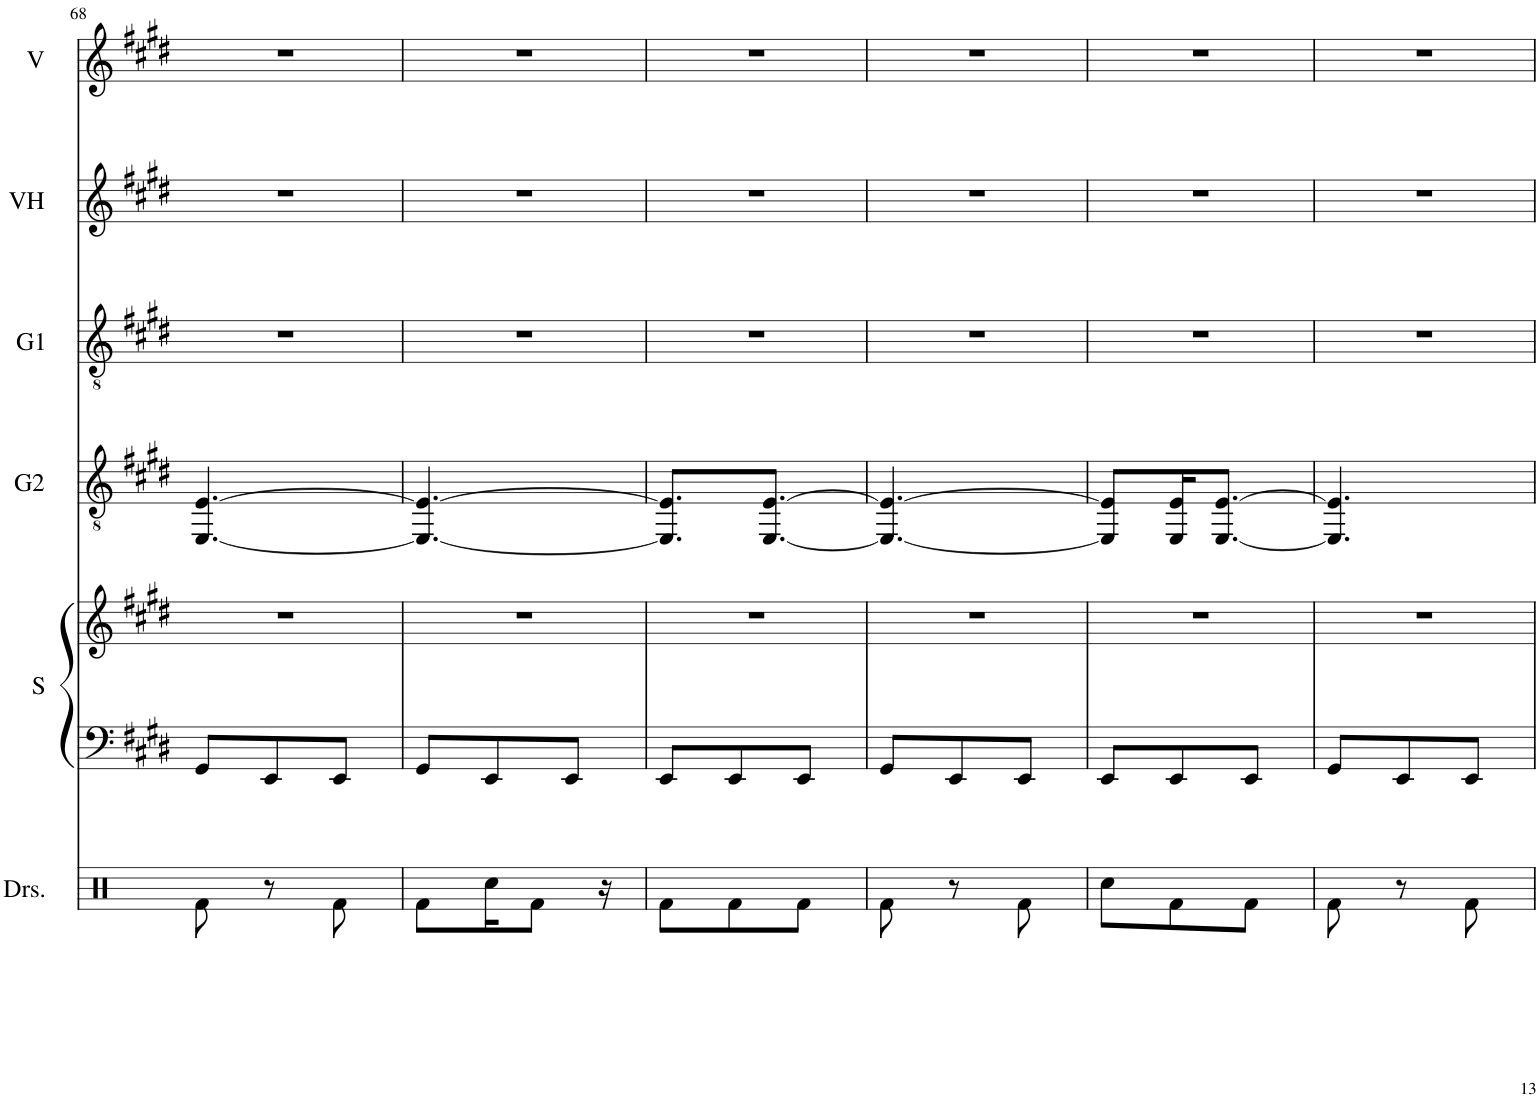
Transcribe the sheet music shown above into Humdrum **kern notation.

**kern	**kern	**kern	**kern	**kern	**kern	**kern
*part6	*part5	*part5	*part4	*part3	*part2	*part1
*staff7	*staff6	*staff5	*staff4	*staff3	*staff2	*staff1
*I"Drumset	*I"Synth	*	*I"Guitar 2	*I"Guitar 1	*I"Voice Harmony	*I"Voice
*I'Drs.	*I'S	*	*I'G2	*I'G1	*I'VH	*I'V
!!LO:PB:g=z
*clefX	*clefF4	*clefG2	*clefGv2	*clefGv2	*clefG2	*clefG2
*k[f#c#g#d#]	*k[f#c#g#d#]	*k[f#c#g#d#]	*k[f#c#g#d#]	*k[f#c#g#d#]	*k[f#c#g#d#]	*k[f#c#g#d#]
*M3/8	*M3/8	*M3/8	*M3/8	*M3/8	*M3/8	*M3/8
=68	=68	=68	=68	=68	=68	=68
8Rf\	8GG#/L	4.r	[4.EE/ [4.E/	4.r	4.r	4.r
8r	8EE/	.	.	.	.	.
8Rf\	8EE/J	.	.	.	.	.
=69	=69	=69	=69	=69	=69	=69
8Rf\L	8GG#/L	4.r	4.EE/_ 4.E/_	4.r	4.r	4.r
16Rcc\K	8EE/	.	.	.	.	.
8Rf\J	.	.	.	.	.	.
.	8EE/J	.	.	.	.	.
16r	.	.	.	.	.	.
=70	=70	=70	=70	=70	=70	=70
8Rf\L	8EE/L	4.r	8.EE/] 8.E/]L	4.r	4.r	4.r
8Rf\	8EE/	.	.	.	.	.
.	.	.	[8.EE/ [8.E/J	.	.	.
8Rf\J	8EE/J	.	.	.	.	.
=71	=71	=71	=71	=71	=71	=71
8Rf\	8GG#/L	4.r	4.EE/_ 4.E/_	4.r	4.r	4.r
8r	8EE/	.	.	.	.	.
8Rf\	8EE/J	.	.	.	.	.
=72	=72	=72	=72	=72	=72	=72
8Rcc\L	8EE/L	4.r	8EE/] 8E/]L	4.r	4.r	4.r
8Rf\	8EE/	.	16EE/ 16E/K	.	.	.
.	.	.	[8.EE/ [8.E/J	.	.	.
8Rf\J	8EE/J	.	.	.	.	.
=73	=73	=73	=73	=73	=73	=73
8Rf\	8GG#/L	4.r	4.EE/] 4.E/]	4.r	4.r	4.r
8r	8EE/	.	.	.	.	.
8Rf\	8EE/J	.	.	.	.	.
=	=	=	=	=	=	=
*-	*-	*-	*-	*-	*-	*-
